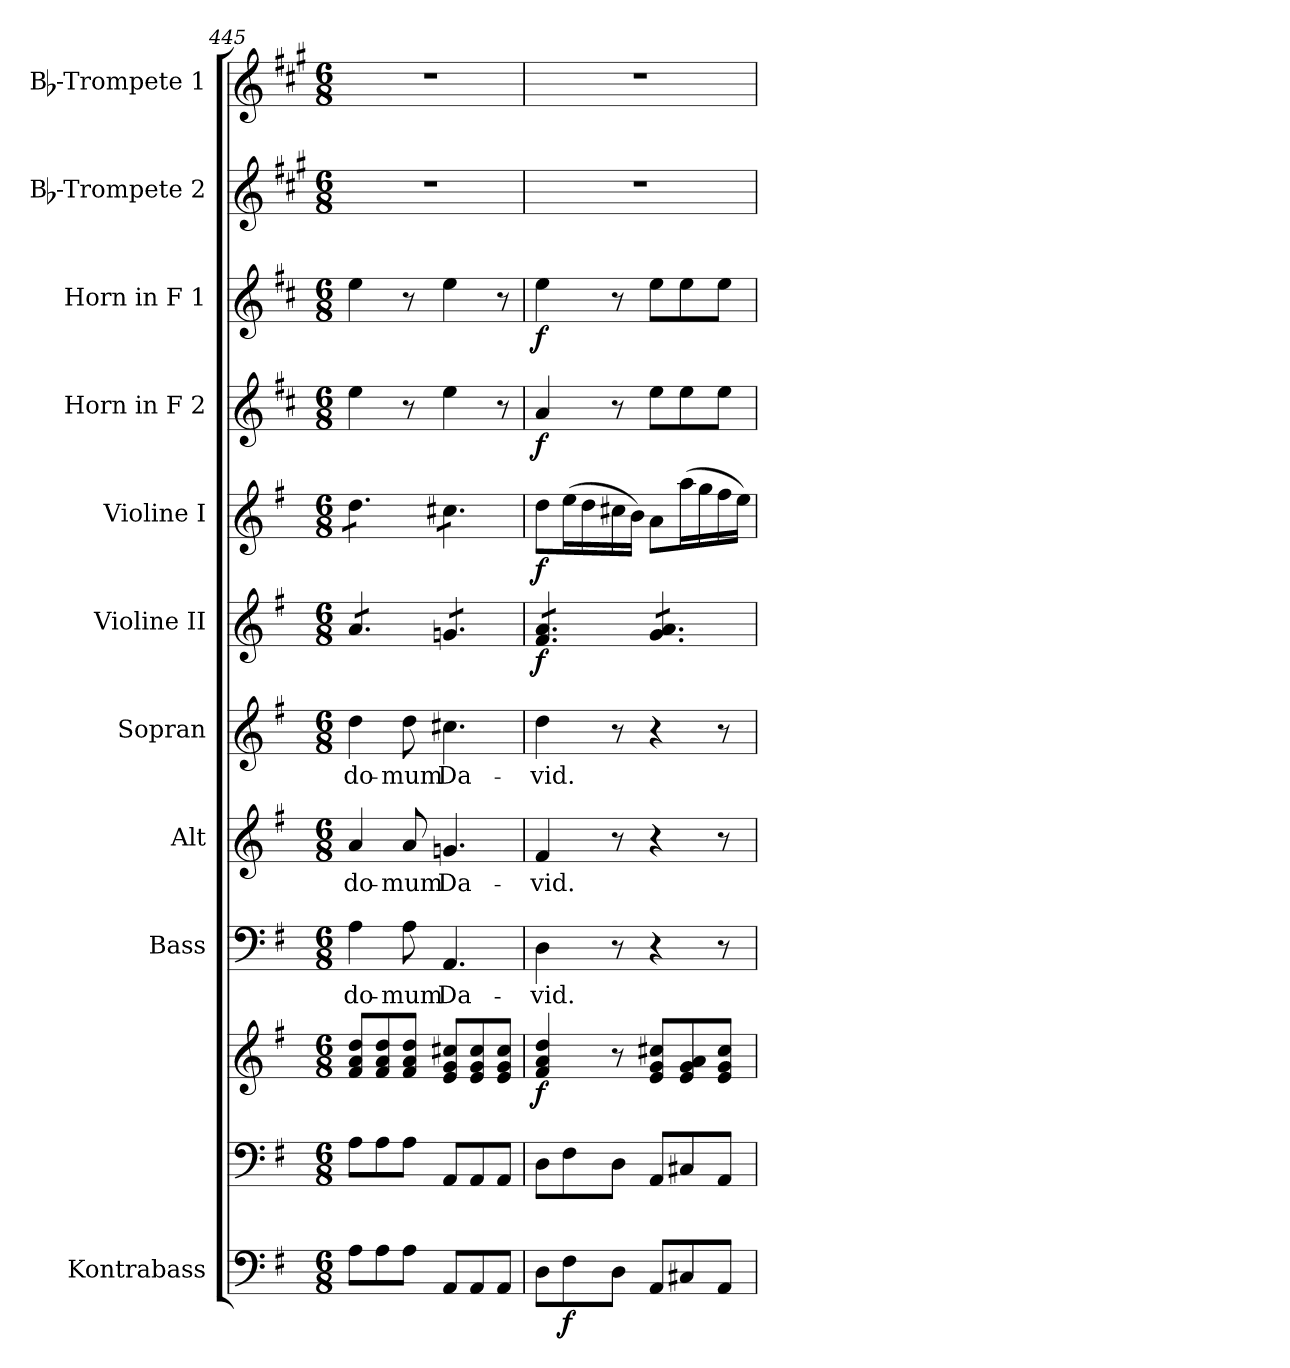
**kern	**dynam	**kern	**kern	**dynam	**kern	**text	**kern	**text	**kern	**text	**kern	**dynam	**kern	**dynam	**kern	**dynam	**kern	**dynam	**kern	**kern
*part11	*part11	*part10	*part10	*part10	*part9	*part9	*part8	*part8	*part7	*part7	*part6	*part6	*part5	*part5	*part4	*part4	*part3	*part3	*part2	*part1
*staff12	*staff12	*staff11	*staff10	*staff10/11	*staff9	*staff9	*staff8	*staff8	*staff7	*staff7	*staff6	*staff6	*staff5	*staff5	*staff4	*staff4	*staff3	*staff3	*staff2	*staff1
*I"Kontrabass	*	*	*	*	*I"Bass	*	*I"Alt	*	*I"Sopran	*	*I"Violine II	*	*I"Violine I	*	*I"Horn in F 2	*	*I"Horn in F 1	*	*I"Bb-Trompete 2	*I"Bb-Trompete 1
*I'Kb.	*	*	*	*	*I'B.	*	*I'A.	*	*I'S.	*	*I'Vl. II	*	*I'Vl. I	*	*	*	*	*	*I'Bb Trp. 2	*I'Bb Trp. 1
*clefF4	*	*clefF4	*clefG2	*	*clefF4	*	*clefG2	*	*clefG2	*	*clefG2	*	*clefG2	*	*clefG2	*	*clefG2	*	*clefG2	*clefG2
*ITrd7c12	*	*	*	*	*	*	*	*	*	*	*	*	*	*	*ITrd4c7	*	*ITrd4c7	*	*ITrd1c2	*ITrd1c2
*k[f#]	*	*k[f#]	*k[f#]	*	*k[f#]	*	*k[f#]	*	*k[f#]	*	*k[f#]	*	*k[f#]	*	*k[f#]	*	*k[f#]	*	*k[f#]	*k[f#]
*G:	*	*G:	*G:	*	*G:	*	*G:	*	*G:	*	*G:	*	*G:	*	*G:	*	*G:	*	*G:	*G:
*M6/8	*	*M6/8	*M6/8	*	*M6/8	*	*M6/8	*	*M6/8	*	*M6/8	*	*M6/8	*	*M6/8	*	*M6/8	*	*M6/8	*M6/8
=445	=445	=445	=445	=445	=445	=445	=445	=445	=445	=445	=445	=445	=445	=445	=445	=445	=445	=445	=445	=445
!	!	!	!	!	!	!LO:LY:b	!	!LO:LY:b	!	!LO:LY:b	!	!	!	!	!	!	!	!	!	!
*	*	*	*	*	*	*	*	*	*	*	*tremolo	*	*	*	*	*	*	*	*	*
*	*	*	*	*	*	*	*	*	*	*	*	*	*tremolo	*	*	*	*	*	*	*
8AA\L	.	8A\L	8f#/ 8a/ 8dd/L	.	4A\	do-	4a/	do-	4dd\	do-	8a/L	.	8dd\L	.	4a\	.	4a\	.	2.r	2.r
8AA\	.	8A\	8f#/ 8a/ 8dd/	.	.	.	.	.	.	.	8a/	.	8dd\	.	.	.	.	.	.	.
!	!	!	!	!	!	!LO:LY:b	!	!LO:LY:b	!	!LO:LY:b	!	!	!	!	!	!	!	!	!	!
8AA\J	.	8A\J	8f#/ 8a/ 8dd/J	.	8A\	-mum	8a/	-mum	8dd\	-mum	8a/J	.	8dd\J	.	8r	.	8r	.	.	.
!	!	!	!	!	!	!LO:LY:b	!	!LO:LY:b	!	!LO:LY:b	!	!	!	!	!	!	!	!	!	!
8AAA/L	.	8AA/L	8e/ 8g/ 8cc#X/L	.	4.AA/	Da-	4.gn/	Da-	4.cc#X\	Da-	8gn/L	.	8cc#X\L	.	4a\	.	4a\	.	.	.
8AAA/	.	8AA/	8e/ 8g/ 8cc#/	.	.	.	.	.	.	.	8gn/	.	8cc#X\	.	.	.	.	.	.	.
8AAA/J	.	8AA/J	8e/ 8g/ 8cc#/J	.	.	.	.	.	.	.	8gn/J	.	8cc#X\J	.	8r	.	8r	.	.	.
*	*	*	*	*	*	*	*	*	*	*	*	*	*Xtremolo	*	*	*	*	*	*	*
=446	=446	=446	=446	=446	=446	=446	=446	=446	=446	=446	=446	=446	=446	=446	=446	=446	=446	=446	=446	=446
!	!	!	!	!LO:DY:b	!	!LO:LY:b	!	!LO:LY:b	!	!LO:LY:b	!	!LO:DY:b	!	!LO:DY:b	!	!LO:DY:b	!	!LO:DY:b	!	!
8DD\L	.	8D\L	4f#/ 4a/ 4dd/	f	4D\	-vid.	4f#/	-vid.	4dd\	-vid.	8f#/ 8a/L	f	8dd\L	f	4d/	f	4a\	f	2.r	2.r
!	!LO:DY:b	!	!	!	!	!	!	!	!	!	!	!	!	!	!	!	!	!	!	!
8FF#\	f	8F#\	.	.	.	.	.	.	.	.	8f#/ 8a/	.	(>16ee\L	.	.	.	.	.	.	.
.	.	.	.	.	.	.	.	.	.	.	.	.	16dd\	.	.	.	.	.	.	.
8DD\J	.	8D\J	8r	.	8r	.	8r	.	8r	.	8f#/ 8a/J	.	16cc#X\	.	8r	.	8r	.	.	.
.	.	.	.	.	.	.	.	.	.	.	.	.	16b\JJ)	.	.	.	.	.	.	.
8AAA/L	.	8AA/L	8e/ 8g/ 8cc#X/L	.	4r	.	4r	.	4r	.	8g/ 8a/L	.	8a\L	.	8a\L	.	8a\L	.	.	.
8CC#X/	.	8C#X/	8e/ 8g/ 8a/	.	.	.	.	.	.	.	8g/ 8a/	.	(>16aa\L	.	8a\	.	8a\	.	.	.
.	.	.	.	.	.	.	.	.	.	.	.	.	16gg\	.	.	.	.	.	.	.
8AAA/J	.	8AA/J	8e/ 8g/ 8cc#/J	.	8r	.	8r	.	8r	.	8g/ 8a/J	.	16ff#\	.	8a\J	.	8a\J	.	.	.
*	*	*	*	*	*	*	*	*	*	*	*Xtremolo	*	*	*	*	*	*	*	*	*
.	.	.	.	.	.	.	.	.	.	.	.	.	16ee\JJ)	.	.	.	.	.	.	.
=	=	=	=	=	=	=	=	=	=	=	=	=	=	=	=	=	=	=	=	=
*-	*-	*-	*-	*-	*-	*-	*-	*-	*-	*-	*-	*-	*-	*-	*-	*-	*-	*-	*-	*-
